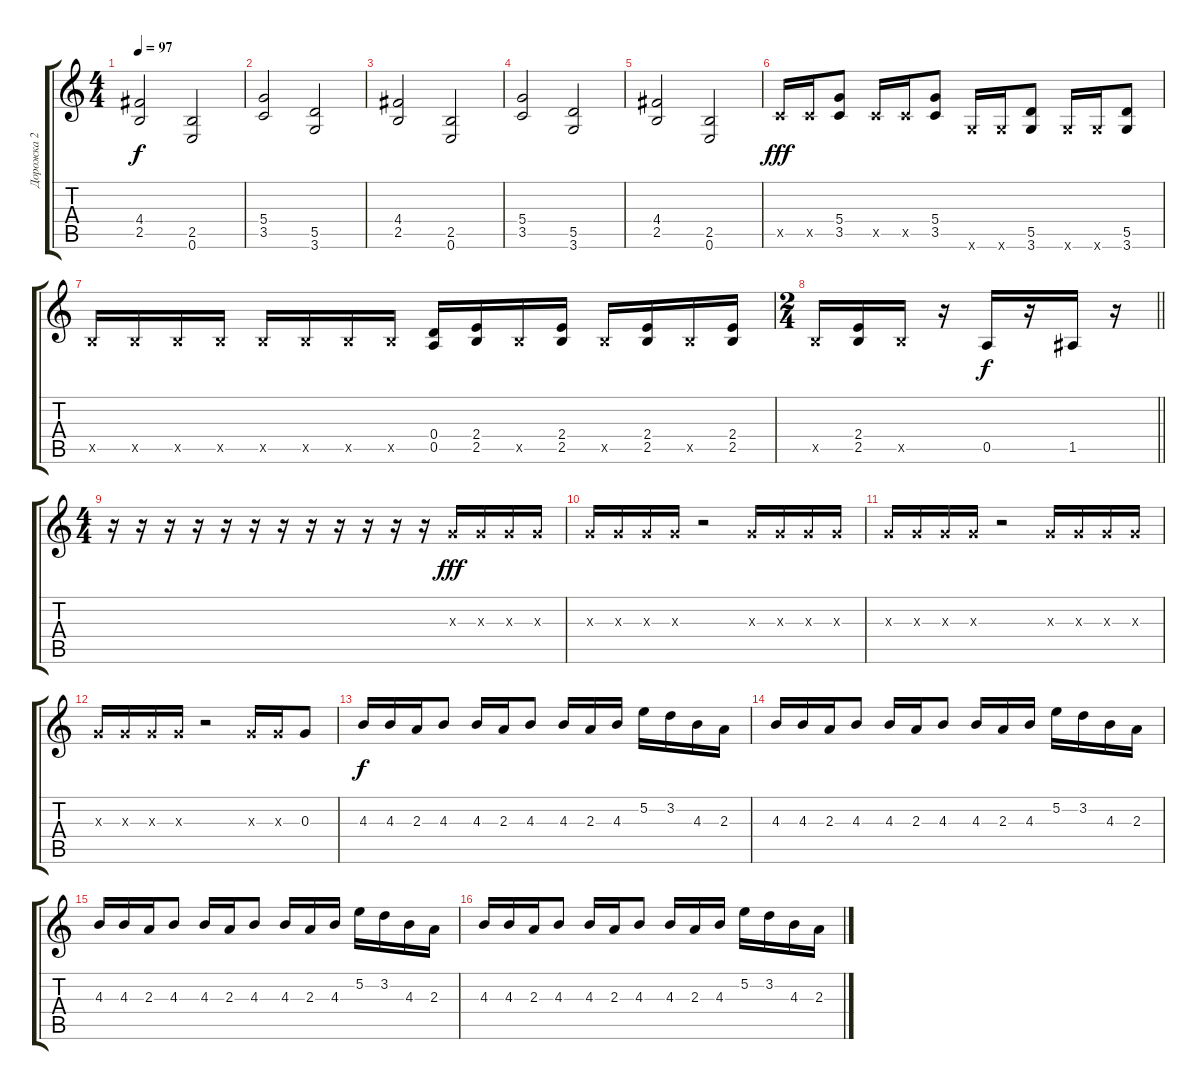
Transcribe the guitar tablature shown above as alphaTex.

\track ("Дорожка 2" "Дорожка 2") {instrument distortionguitar}
\staff {score tabs}
\tuning (E4 B3 G3 D3 A2 E2) {hide}
\ts (4 4)
\tempo 97
\clef g2
\ks c
(4.4 2.5).2{dy f} (2.5 0.6).2 |
(5.4 3.5).2 (5.5 3.6).2 |
(4.4 2.5).2 (2.5 0.6).2 |
(5.4 3.5).2 (5.5 3.6).2 |
(4.4 2.5).2 (2.5 0.6).2 |
3.5{x}.16{dy fff} 3.5{x}.16 (5.4 3.5).8 3.5{x}.16 3.5{x}.16 (5.4 3.5).8 3.6{x}.16 3.6{x}.16 (5.5 3.6).8 3.6{x}.16 3.6{x}.16 (5.5 3.6).8 |
2.5{x}.16 2.5{x}.16 2.5{x}.16 2.5{x}.16 2.5{x}.16 2.5{x}.16 2.5{x}.16 2.5{x}.16 (0.4 0.5).16 (2.4 2.5).16 2.5{x}.16 (2.4 2.5).16 2.5{x}.16 (2.4 2.5).16 2.5{x}.16 (2.4 2.5).16 |
\ts (2 4)
\barLineRight lightlight
2.5{x}.16 (2.4 2.5).16 2.5{x}.16 r.16 0.5.16{dy f} r.16 1.5.16 r.16 |
\ts (4 4)
r.16 r.16 r.16 r.16 r.16 r.16 r.16 r.16 r.16 r.16 r.16 r.16 0.3{x}.16{dy fff} 0.3{x}.16 0.3{x}.16 0.3{x}.16 |
0.3{x}.16 0.3{x}.16 0.3{x}.16 0.3{x}.16 r.2 0.3{x}.16 0.3{x}.16 0.3{x}.16 0.3{x}.16 |
0.3{x}.16 0.3{x}.16 0.3{x}.16 0.3{x}.16 r.2 0.3{x}.16 0.3{x}.16 0.3{x}.16 0.3{x}.16 |
0.3{x}.16 0.3{x}.16 0.3{x}.16 0.3{x}.16 r.2 0.3{x}.16 0.3{x}.16 0.3.8 |
4.3.16{dy f} 4.3.16 2.3.16 4.3.8 4.3.16 2.3.16 4.3.8 4.3.16 2.3.16 4.3.16 5.2.16 3.2.16 4.3.16 2.3.16 |
4.3.16 4.3.16 2.3.16 4.3.8 4.3.16 2.3.16 4.3.8 4.3.16 2.3.16 4.3.16 5.2.16 3.2.16 4.3.16 2.3.16 |
4.3.16 4.3.16 2.3.16 4.3.8 4.3.16 2.3.16 4.3.8 4.3.16 2.3.16 4.3.16 5.2.16 3.2.16 4.3.16 2.3.16 |
4.3.16 4.3.16 2.3.16 4.3.8 4.3.16 2.3.16 4.3.8 4.3.16 2.3.16 4.3.16 5.2.16 3.2.16 4.3.16 2.3.16
